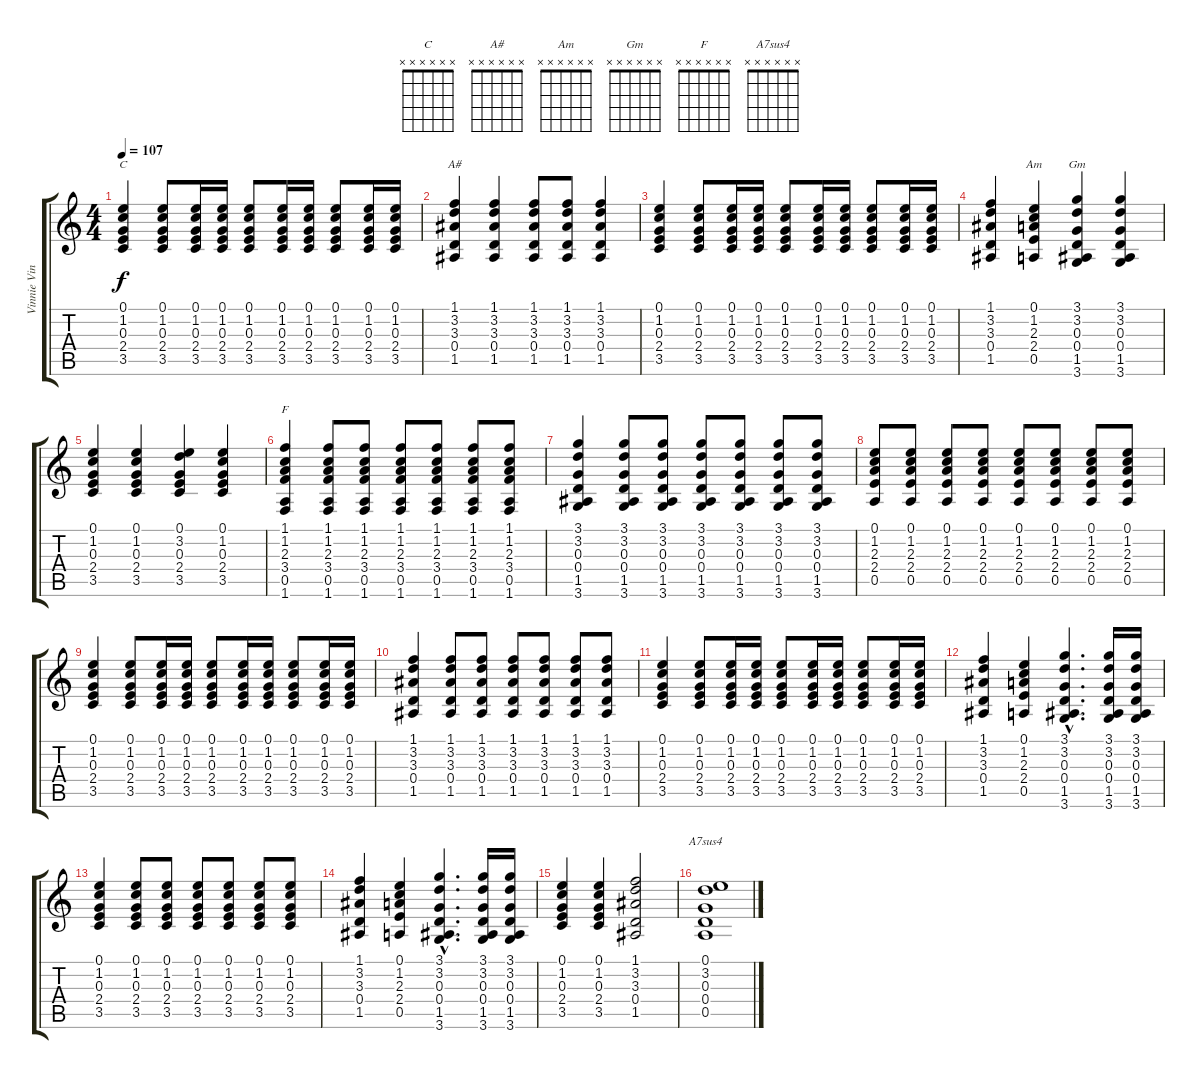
\track ("Vinnie Vincent - guitar (rhythm 1)" "Vinnie Vin") {instrument distortionguitar}
\staff {score tabs}
\tuning (E4 B3 G3 D3 A2 E2) {hide}
\chord ("C" x x x x x x)
\chord ("A#" x x x x x x)
\chord ("Am" x x x x x x)
\chord ("Gm" x x x x x x)
\chord ("F" x x x x x x)
\chord ("A7sus4" x x x x x x)
\ts (4 4)
\tempo 107
\clef g2
\ks c
(0.1 1.2 0.3 2.4 3.5).4{ch "C" dy f} (0.1 1.2 0.3 2.4 3.5).8 (0.1 1.2 0.3 2.4 3.5).16 (0.1 1.2 0.3 2.4 3.5).16 (0.1 1.2 0.3 2.4 3.5).8 (0.1 1.2 0.3 2.4 3.5).16 (0.1 1.2 0.3 2.4 3.5).16 (0.1 1.2 0.3 2.4 3.5).8 (0.1 1.2 0.3 2.4 3.5).16 (0.1 1.2 0.3 2.4 3.5).16 |
(1.1 3.2 3.3 0.4 1.5).4{ch "A#"} (1.1 3.2 3.3 0.4 1.5).4 (1.1 3.2 3.3 0.4 1.5).8 (1.1 3.2 3.3 0.4 1.5).8 (1.1 3.2 3.3 0.4 1.5).4 |
(0.1 1.2 0.3 2.4 3.5).4 (0.1 1.2 0.3 2.4 3.5).8 (0.1 1.2 0.3 2.4 3.5).16 (0.1 1.2 0.3 2.4 3.5).16 (0.1 1.2 0.3 2.4 3.5).8 (0.1 1.2 0.3 2.4 3.5).16 (0.1 1.2 0.3 2.4 3.5).16 (0.1 1.2 0.3 2.4 3.5).8 (0.1 1.2 0.3 2.4 3.5).16 (0.1 1.2 0.3 2.4 3.5).16 |
(1.1 3.2 3.3 0.4 1.5).4 (0.1 1.2 2.3 2.4 0.5).4{ch "Am"} (3.1 3.2 0.3 0.4 1.5 3.6).4{ch "Gm"} (3.1 3.2 0.3 0.4 1.5 3.6).4 |
(0.1 1.2 0.3 2.4 3.5).4 (0.1 1.2 0.3 2.4 3.5).4 (0.1 3.2 0.3 2.4 3.5).4 (0.1 1.2 0.3 2.4 3.5).4 |
(1.1 1.2 2.3 3.4 0.5 1.6).4{ch "F"} (1.1 1.2 2.3 3.4 0.5 1.6).8 (1.1 1.2 2.3 3.4 0.5 1.6).8 (1.1 1.2 2.3 3.4 0.5 1.6).8 (1.1 1.2 2.3 3.4 0.5 1.6).8 (1.1 1.2 2.3 3.4 0.5 1.6).8 (1.1 1.2 2.3 3.4 0.5 1.6).8 |
(3.1 3.2 0.3 0.4 1.5 3.6).4 (3.1 3.2 0.3 0.4 1.5 3.6).8 (3.1 3.2 0.3 0.4 1.5 3.6).8 (3.1 3.2 0.3 0.4 1.5 3.6).8 (3.1 3.2 0.3 0.4 1.5 3.6).8 (3.1 3.2 0.3 0.4 1.5 3.6).8 (3.1 3.2 0.3 0.4 1.5 3.6).8 |
(0.1 1.2 2.3 2.4 0.5).8 (0.1 1.2 2.3 2.4 0.5).8 (0.1 1.2 2.3 2.4 0.5).8 (0.1 1.2 2.3 2.4 0.5).8 (0.1 1.2 2.3 2.4 0.5).8 (0.1 1.2 2.3 2.4 0.5).8 (0.1 1.2 2.3 2.4 0.5).8 (0.1 1.2 2.3 2.4 0.5).8 |
(0.1 1.2 0.3 2.4 3.5).4 (0.1 1.2 0.3 2.4 3.5).8 (0.1 1.2 0.3 2.4 3.5).16 (0.1 1.2 0.3 2.4 3.5).16 (0.1 1.2 0.3 2.4 3.5).8 (0.1 1.2 0.3 2.4 3.5).16 (0.1 1.2 0.3 2.4 3.5).16 (0.1 1.2 0.3 2.4 3.5).8 (0.1 1.2 0.3 2.4 3.5).16 (0.1 1.2 0.3 2.4 3.5).16 |
(1.1 3.2 3.3 0.4 1.5).4 (1.1 3.2 3.3 0.4 1.5).8 (1.1 3.2 3.3 0.4 1.5).8 (1.1 3.2 3.3 0.4 1.5).8 (1.1 3.2 3.3 0.4 1.5).8 (1.1 3.2 3.3 0.4 1.5).8 (1.1 3.2 3.3 0.4 1.5).8 |
(0.1 1.2 0.3 2.4 3.5).4 (0.1 1.2 0.3 2.4 3.5).8 (0.1 1.2 0.3 2.4 3.5).16 (0.1 1.2 0.3 2.4 3.5).16 (0.1 1.2 0.3 2.4 3.5).8 (0.1 1.2 0.3 2.4 3.5).16 (0.1 1.2 0.3 2.4 3.5).16 (0.1 1.2 0.3 2.4 3.5).8 (0.1 1.2 0.3 2.4 3.5).16 (0.1 1.2 0.3 2.4 3.5).16 |
(1.1 3.2 3.3 0.4 1.5).4 (0.1 1.2 2.3 2.4 0.5).4 (3.1{hac} 3.2{hac} 0.3{hac} 0.4{hac} 1.5{hac} 3.6{hac}).4{d} (3.1 3.2 0.3 0.4 1.5 3.6).16 (3.1 3.2 0.3 0.4 1.5 3.6).16 |
(0.1 1.2 0.3 2.4 3.5).4 (0.1 1.2 0.3 2.4 3.5).8 (0.1 1.2 0.3 2.4 3.5).8 (0.1 1.2 0.3 2.4 3.5).8 (0.1 1.2 0.3 2.4 3.5).8 (0.1 1.2 0.3 2.4 3.5).8 (0.1 1.2 0.3 2.4 3.5).8 |
(1.1 3.2 3.3 0.4 1.5).4 (0.1 1.2 2.3 2.4 0.5).4 (3.1{hac} 3.2{hac} 0.3{hac} 0.4{hac} 1.5{hac} 3.6{hac}).4{d} (3.1 3.2 0.3 0.4 1.5 3.6).16 (3.1 3.2 0.3 0.4 1.5 3.6).16 |
(0.1 1.2 0.3 2.4 3.5).4 (0.1 1.2 0.3 2.4 3.5).4 (1.1 3.2 3.3 0.4 1.5).2 |
(0.1 3.2 0.3 0.4 0.5).1{ch "A7sus4"}
